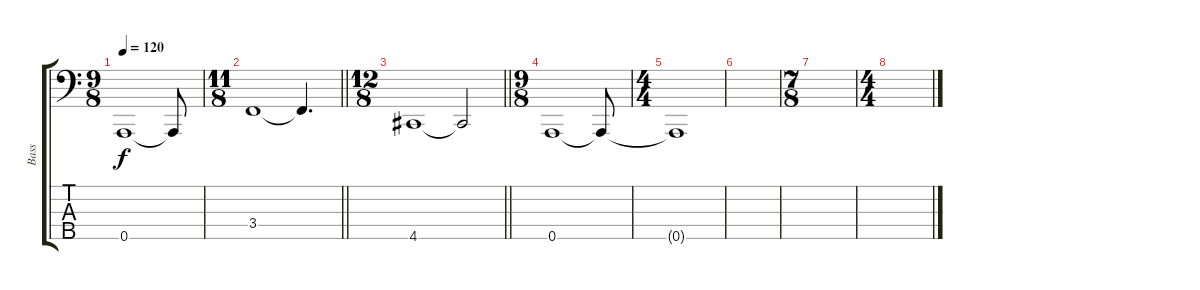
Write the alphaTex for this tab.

\track ("Bass" "Bass") {instrument electricbasspick}
\staff {score tabs}
\tuning (F2 C2 G1 D1 A0) {hide}
\ts (9 8)
\tempo 120
\clef f4
\ks c
0.5.1{dy f} 0.5{t}.8 |
\ts (11 8)
\barLineRight lightlight
3.4.1 3.4{t}.4{d} |
\ts (12 8)
\barLineRight lightlight
4.5.1 4.5{t}.2 |
\ts (9 8)
0.5.1 0.5{t}.8 |
\ts (4 4)
0.5{t}.1 |
|
\ts (7 8)
|
\ts (4 4)
